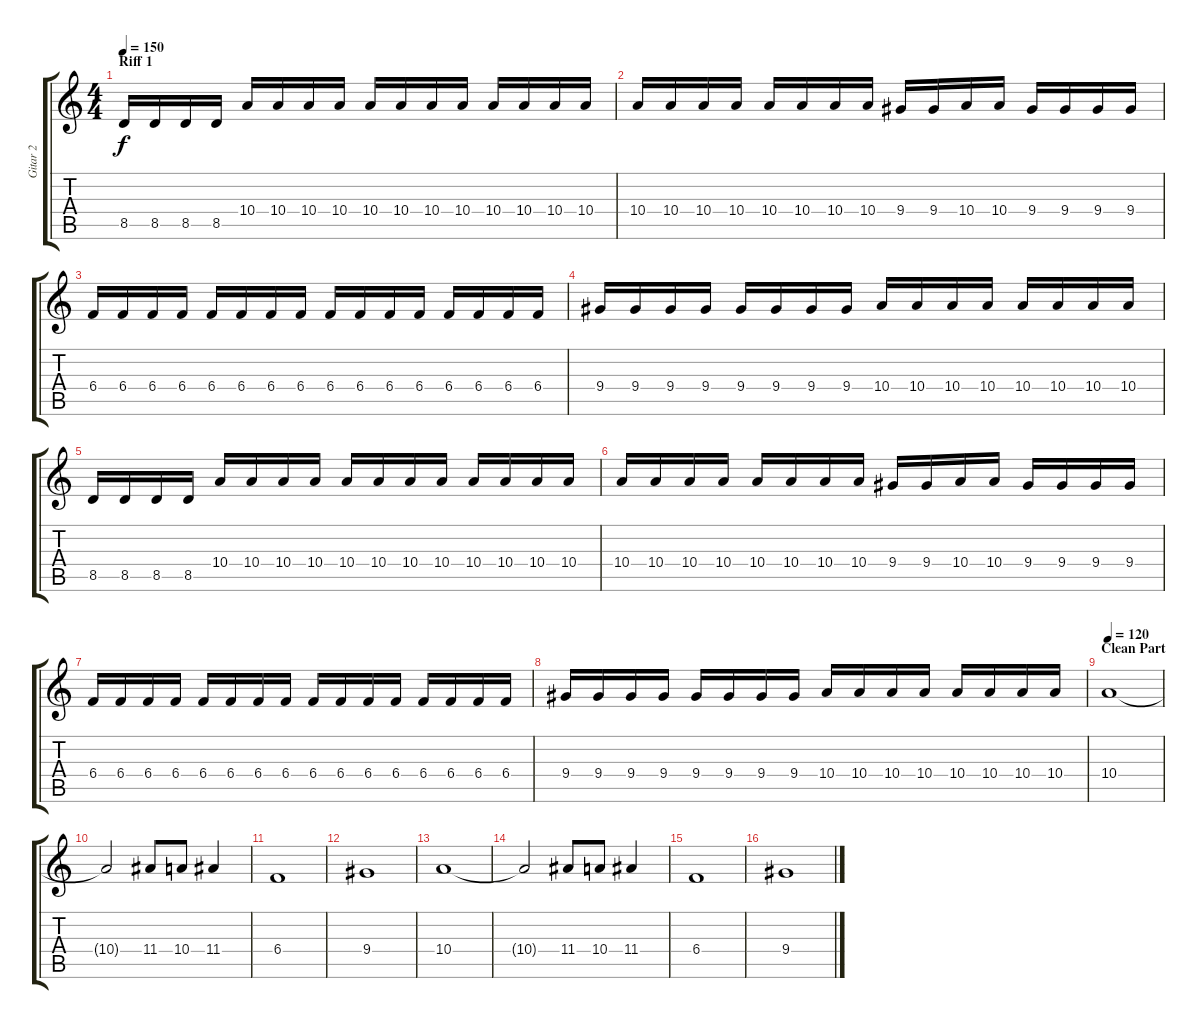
\track ("Gitar 2" "Gitar 2") {instrument distortionguitar}
\staff {score tabs}
\tuning (Db4 Ab3 E3 B2 Gb2 Db2) {hide}
\ts (4 4)
\section ("" "Riff 1")
\tempo 150
\clef g2
\ks c
8.5.16{dy f} 8.5.16 8.5.16 8.5.16 10.4.16 10.4.16 10.4.16 10.4.16 10.4.16 10.4.16 10.4.16 10.4.16 10.4.16 10.4.16 10.4.16 10.4.16 |
10.4.16 10.4.16 10.4.16 10.4.16 10.4.16 10.4.16 10.4.16 10.4.16 9.4.16 9.4.16 10.4.16 10.4.16 9.4.16 9.4.16 9.4.16 9.4.16 |
6.4.16 6.4.16 6.4.16 6.4.16 6.4.16 6.4.16 6.4.16 6.4.16 6.4.16 6.4.16 6.4.16 6.4.16 6.4.16 6.4.16 6.4.16 6.4.16 |
9.4.16 9.4.16 9.4.16 9.4.16 9.4.16 9.4.16 9.4.16 9.4.16 10.4.16 10.4.16 10.4.16 10.4.16 10.4.16 10.4.16 10.4.16 10.4.16 |
8.5.16 8.5.16 8.5.16 8.5.16 10.4.16 10.4.16 10.4.16 10.4.16 10.4.16 10.4.16 10.4.16 10.4.16 10.4.16 10.4.16 10.4.16 10.4.16 |
10.4.16 10.4.16 10.4.16 10.4.16 10.4.16 10.4.16 10.4.16 10.4.16 9.4.16 9.4.16 10.4.16 10.4.16 9.4.16 9.4.16 9.4.16 9.4.16 |
6.4.16 6.4.16 6.4.16 6.4.16 6.4.16 6.4.16 6.4.16 6.4.16 6.4.16 6.4.16 6.4.16 6.4.16 6.4.16 6.4.16 6.4.16 6.4.16 |
9.4.16 9.4.16 9.4.16 9.4.16 9.4.16 9.4.16 9.4.16 9.4.16 10.4.16 10.4.16 10.4.16 10.4.16 10.4.16 10.4.16 10.4.16 10.4.16 |
\section ("" "Clean Part")
\tempo 120
10.4.1{volume 9 instrument acousticguitarnylon} |
10.4{t}.2 11.4.8 10.4.8 11.4.4 |
6.4.1 |
9.4.1 |
10.4.1{volume 10 instrument acousticguitarnylon} |
10.4{t}.2 11.4.8 10.4.8 11.4.4 |
6.4.1 |
9.4.1
